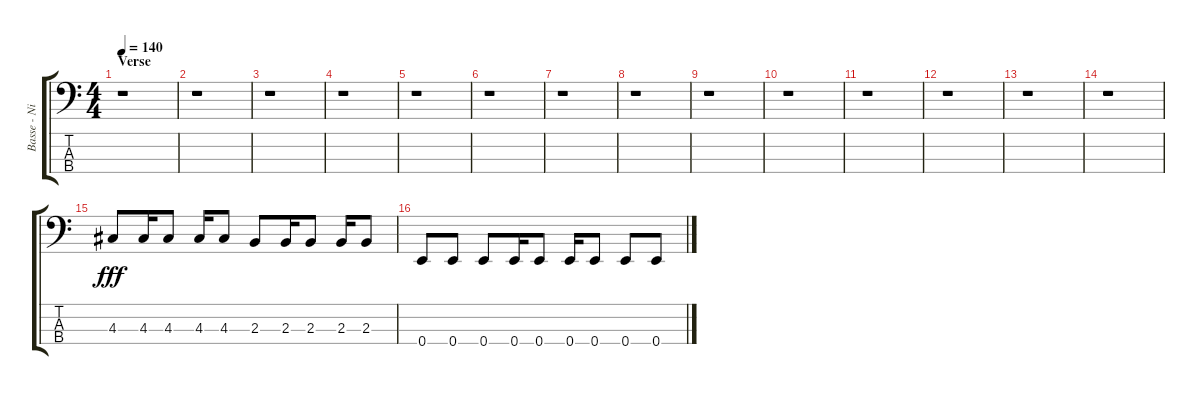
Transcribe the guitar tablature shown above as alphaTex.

\track ("Basse - Nikola" "Basse - Ni") {instrument electricbasspick}
\staff {score tabs}
\tuning (G2 D2 A1 E1) {hide}
\ts (4 4)
\section ("" "Verse")
\tempo 140
\clef f4
\ks c
r.1{dy fff instrument electricbasspick} |
r.1 |
r.1 |
r.1 |
r.1 |
r.1 |
r.1 |
r.1 |
r.1 |
r.1 |
r.1 |
r.1 |
r.1 |
r.1 |
4.3.8 4.3.16 4.3.8 4.3.16 4.3.8 2.3.8 2.3.16 2.3.8 2.3.16 2.3.8 |
0.4.8 0.4.8 0.4.8 0.4.16 0.4.8 0.4.16 0.4.8 0.4.8 0.4.8
